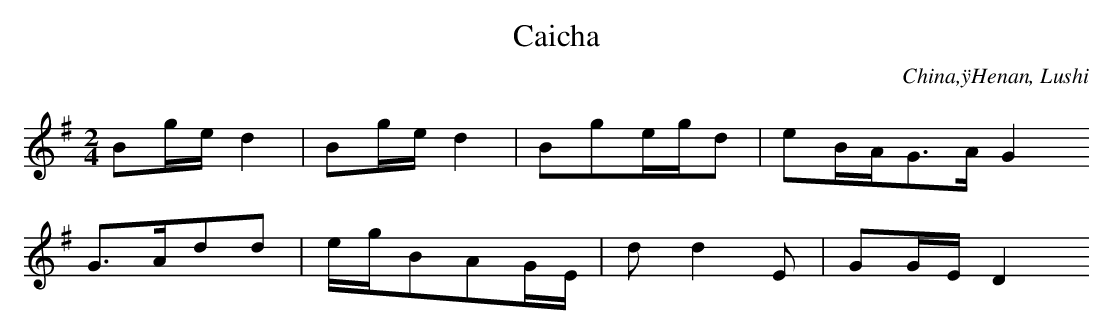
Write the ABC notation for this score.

X:1
T: Caicha
O: China,ÿHenan, Lushi
M: 2/4
L: 1/16
K: G
B2ged4 | B2ged4 | B2g2egd2 | e2BAG3AG4
G3Ad2d2 | egB2A2GE | d2d4E2 | G2GED4
